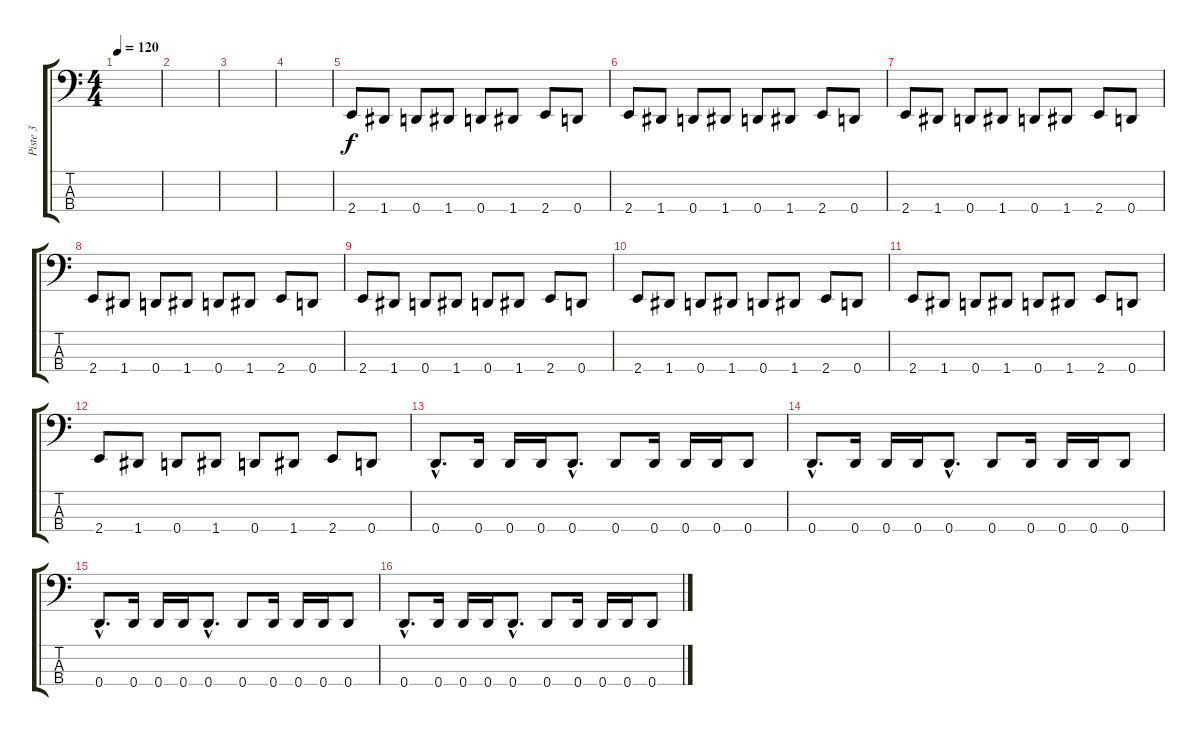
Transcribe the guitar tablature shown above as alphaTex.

\track ("Piste 3" "Piste 3") {instrument electricbasspick}
\staff {score tabs}
\tuning (G2 D2 A1 D1) {hide}
\ts (4 4)
\tempo 120
\clef f4
\ks c
|
|
|
|
2.4.8 1.4.8 0.4.8 1.4.8 0.4.8 1.4.8 2.4.8 0.4.8 |
2.4.8 1.4.8 0.4.8 1.4.8 0.4.8 1.4.8 2.4.8 0.4.8 |
2.4.8 1.4.8 0.4.8 1.4.8 0.4.8 1.4.8 2.4.8 0.4.8 |
2.4.8 1.4.8 0.4.8 1.4.8 0.4.8 1.4.8 2.4.8 0.4.8 |
2.4.8 1.4.8 0.4.8 1.4.8 0.4.8 1.4.8 2.4.8 0.4.8 |
2.4.8 1.4.8 0.4.8 1.4.8 0.4.8 1.4.8 2.4.8 0.4.8 |
2.4.8 1.4.8 0.4.8 1.4.8 0.4.8 1.4.8 2.4.8 0.4.8 |
2.4.8 1.4.8 0.4.8 1.4.8 0.4.8 1.4.8 2.4.8 0.4.8 |
0.4{hac}.8{d} 0.4.16 0.4.16 0.4.16 0.4{hac}.8{d} 0.4.8 0.4.16 0.4.16 0.4.16 0.4.8 |
0.4{hac}.8{d} 0.4.16 0.4.16 0.4.16 0.4{hac}.8{d} 0.4.8 0.4.16 0.4.16 0.4.16 0.4.8 |
0.4{hac}.8{d} 0.4.16 0.4.16 0.4.16 0.4{hac}.8{d} 0.4.8 0.4.16 0.4.16 0.4.16 0.4.8 |
0.4{hac}.8{d} 0.4.16 0.4.16 0.4.16 0.4{hac}.8{d} 0.4.8 0.4.16 0.4.16 0.4.16 0.4.8
